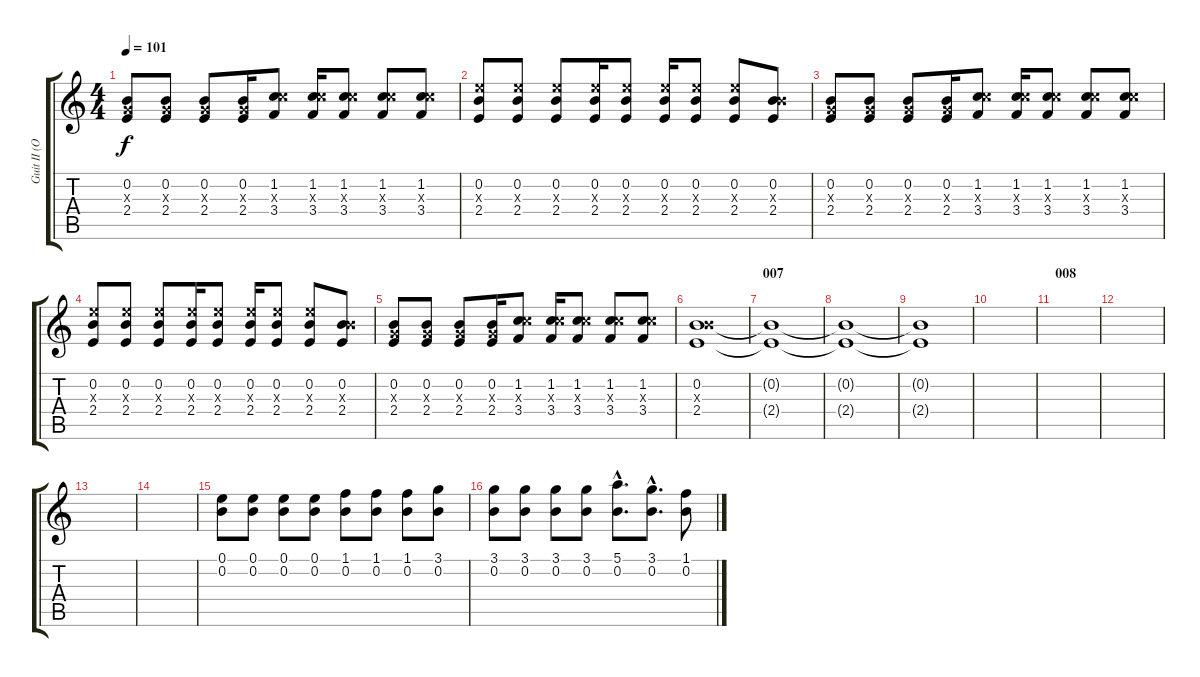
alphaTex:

\track ("Guit II (Ovr)" "Guit II (O") {instrument overdrivenguitar}
\staff {score tabs}
\tuning (E4 B3 G3 D3 A2 E2) {hide}
\ts (4 4)
\tempo 101
\clef g2
\ks c
(0.2 0.3{x} 2.4).8{dy f} (0.2 0.3{x} 2.4).8 (0.2 0.3{x} 2.4).8 (0.2 0.3{x} 2.4).16 (1.2 5.3{x} 3.4).8 (1.2 5.3{x} 3.4).16 (1.2 5.3{x} 3.4).8 (1.2 5.3{x} 3.4).8 (1.2 5.3{x} 3.4).8 |
(0.2 9.3{x} 2.4).8 (0.2 9.3{x} 2.4).8 (0.2 9.3{x} 2.4).8 (0.2 9.3{x} 2.4).16 (0.2 9.3{x} 2.4).8 (0.2 9.3{x} 2.4).16 (0.2 9.3{x} 2.4).8 (0.2 9.3{x} 2.4).8 (0.2 4.3{x} 2.4).8 |
(0.2 0.3{x} 2.4).8 (0.2 0.3{x} 2.4).8 (0.2 0.3{x} 2.4).8 (0.2 0.3{x} 2.4).16 (1.2 5.3{x} 3.4).8 (1.2 5.3{x} 3.4).16 (1.2 5.3{x} 3.4).8 (1.2 5.3{x} 3.4).8 (1.2 5.3{x} 3.4).8 |
(0.2 9.3{x} 2.4).8 (0.2 9.3{x} 2.4).8 (0.2 9.3{x} 2.4).8 (0.2 9.3{x} 2.4).16 (0.2 9.3{x} 2.4).8 (0.2 9.3{x} 2.4).16 (0.2 9.3{x} 2.4).8 (0.2 9.3{x} 2.4).8 (0.2 4.3{x} 2.4).8 |
(0.2 0.3{x} 2.4).8 (0.2 0.3{x} 2.4).8 (0.2 0.3{x} 2.4).8 (0.2 0.3{x} 2.4).16 (1.2 5.3{x} 3.4).8 (1.2 5.3{x} 3.4).16 (1.2 5.3{x} 3.4).8 (1.2 5.3{x} 3.4).8 (1.2 5.3{x} 3.4).8 |
(0.2 4.3{x} 2.4).1{volume 0} |
\section ("" "007")
(0.2{t} 2.4{t}).1 |
(0.2{t} 2.4{t}).1 |
(0.2{t} 2.4{t}).1 |
|
\section ("" "008")
|
|
|
|
(0.1 0.2).8 (0.1 0.2).8 (0.1 0.2).8 (0.1 0.2).8 (1.1 0.2).8 (1.1 0.2).8 (1.1 0.2).8 (3.1 0.2).8 |
(3.1 0.2).8 (3.1 0.2).8 (3.1 0.2).8 (3.1 0.2).8 (5.1{hac} 0.2{hac}).8{d} (3.1{hac} 0.2{hac}).8{d} (1.1 0.2).8
